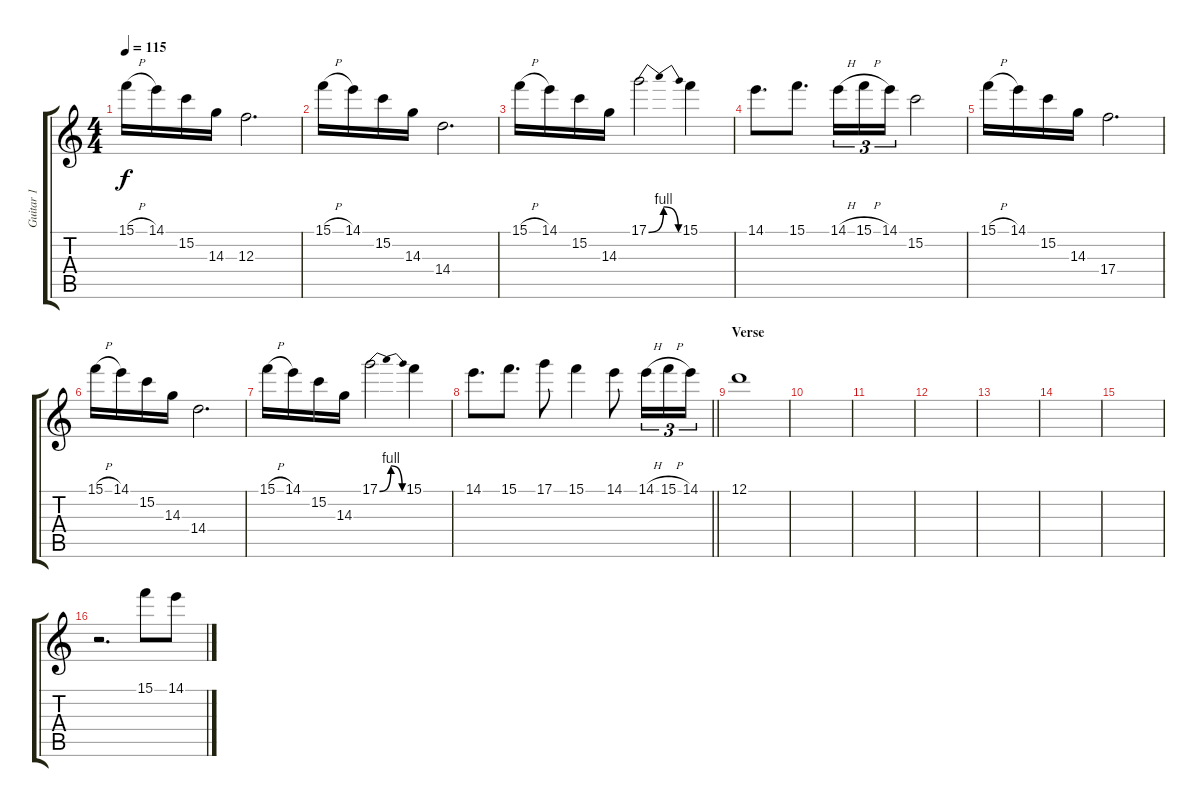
\track ("Guitar 1" "Guitar 1") {instrument distortionguitar}
\staff {score tabs}
\tuning (D4 A3 F3 C3 G2 D2) {hide}
\ts (4 4)
\tempo 115
\clef g2
\ks c
15.1{h}.16{dy f} 14.1.16 15.2.16 14.3.16 12.3.2{d} |
15.1{h}.16 14.1.16 15.2.16 14.3.16 14.4.2{d} |
15.1{h}.16 14.1.16 15.2.16 14.3.16 17.1{be (bendrelease 0 0 15 4 45 4 60 0)}.2 15.1.4 |
14.1.8{d} 15.1.8{d} 14.1{h}.16{tu (3 2)} 15.1{h}.16{tu (3 2)} 14.1.16{tu (3 2)} 15.2.2 |
15.1{h}.16 14.1.16 15.2.16 14.3.16 17.4.2{d} |
15.1{h}.16 14.1.16 15.2.16 14.3.16 14.4.2{d} |
15.1{h}.16 14.1.16 15.2.16 14.3.16 17.1{be (bendrelease 0 0 15 4 45 4 60 0)}.2 15.1.4 |
\barLineRight lightlight
14.1.8{d} 15.1.8{d} 17.1.8 15.1.4 14.1.8 14.1{h}.16{tu (3 2)} 15.1{h}.16{tu (3 2)} 14.1.16{tu (3 2)} |
\section ("" "Verse")
12.1.1 |
|
|
|
|
|
|
r.2{d} 15.1.8 14.1.8
